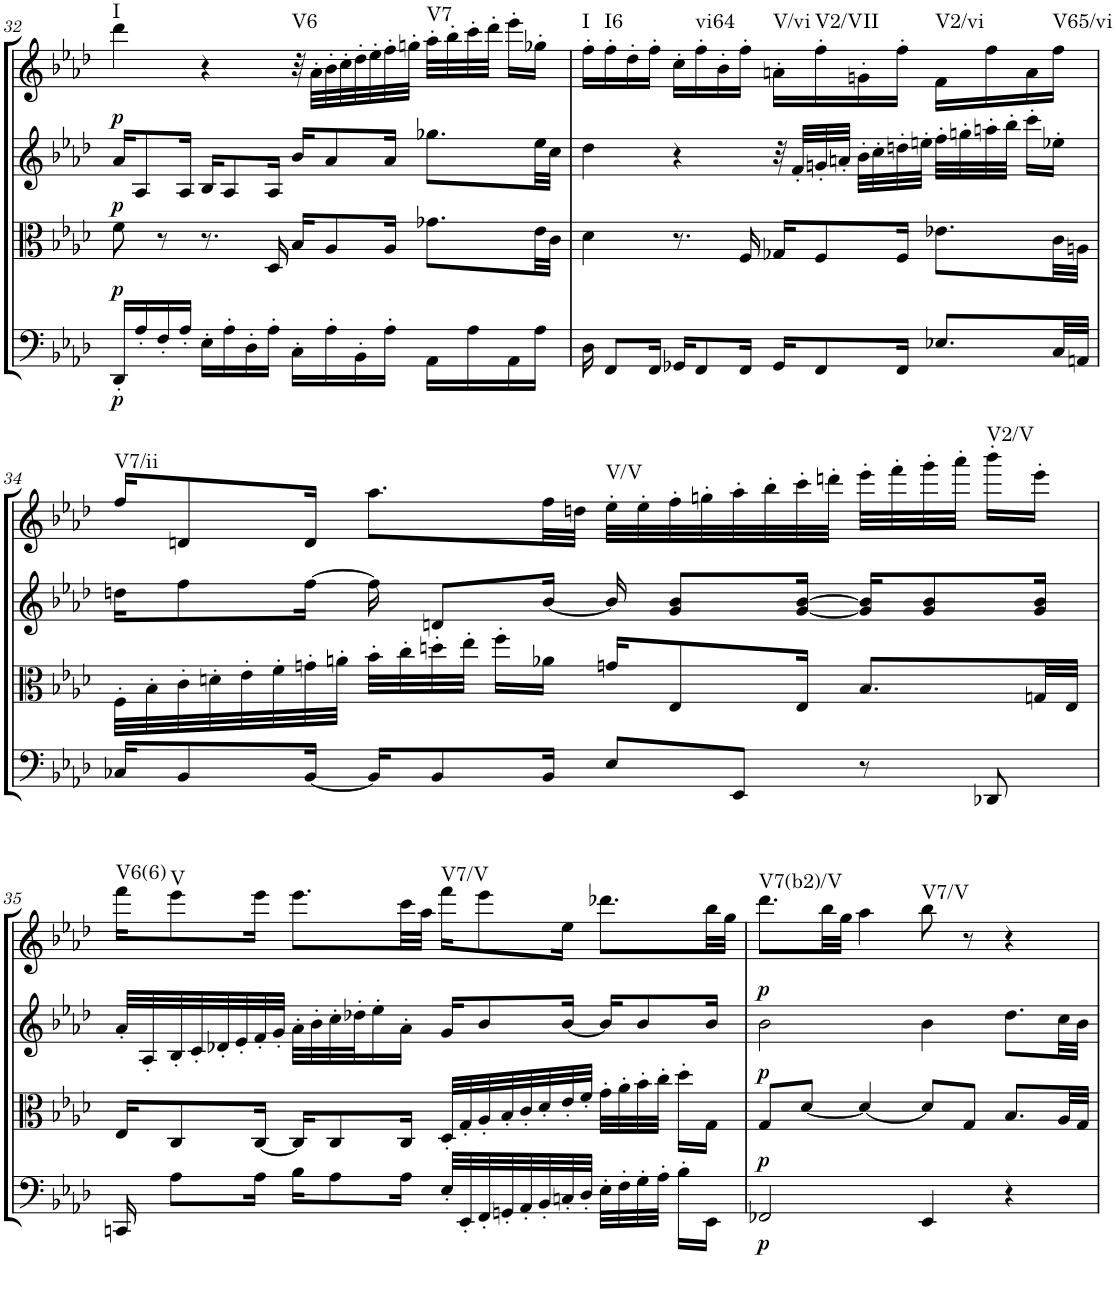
**kern	**dynam	**kern	**dynam	**kern	**dynam	**kern	**dynam	**harte
*part4	*part4	*part3	*part3	*part2	*part2	*part1	*part1	*part1
*staff4	*staff4	*staff3	*staff3	*staff2	*staff2	*staff1	*staff1	*
*I"Cello	*	*I"Viola	*	*I"2nd Violin	*	*I"1st Violin	*	*
*	*	*I'Vla	*	*I'Vln	*	*I'Vln	*	*
!!LO:PB:g=z
*clefC4	*	*clefC3	*	*clefG2	*	*clefG2	*	*
*k[b-e-a-d-]	*	*k[b-e-a-d-]	*	*k[b-e-a-d-]	*	*k[b-e-a-d-]	*	*
*A-:	*	*A-:	*	*A-:	*	*A-:	*	*
*M4/4	*	*M4/4	*	*M4/4	*	*M4/4	*	*
*met(c)	*	*met(c)	*	*met(c)	*	*met(c)	*	*
=32	=32	=32	=32	=32	=32	=32	=32	=32
!	!LO:DY:b	!	!LO:DY:b	!	!LO:DY:b	!	!LO:DY:b	!LO:H:kt=I
16DD-'/LL	p	8f\	p	16a-/KL	p	4ddd-\	p	N
16A-'/	.	.	.	8A-/	.	.	.	.
16F'/	.	8r	.	.	.	.	.	.
16A-'/JJ	.	.	.	16A-/Jk	.	.	.	.
16E-'\LL	.	8.r	.	16B-/KL	.	4r	.	.
16A-'\	.	.	.	8A-/	.	.	.	.
16D-'\	.	.	.	.	.	.	.	.
16A-'\JJ	.	16D-/	.	16A-/Jk	.	.	.	.
!	!	!	!	!	!	!	!	!LO:H:kt=V6
16C'\LL	.	16B-/KL	.	16b-/KL	.	32r	.	N
.	.	.	.	.	.	32a-'\LLL	.	.
16A-'\	.	8A-/	.	8a-/	.	32b-'\	.	.
.	.	.	.	.	.	32cc'\	.	.
16BB-'\	.	.	.	.	.	32dd-'\	.	.
.	.	.	.	.	.	32ee-'\	.	.
16A-'\JJ	.	16A-/Jk	.	16a-/Jk	.	32ff'\	.	.
.	.	.	.	.	.	32ggn'\JJJ	.	.
!	!	!	!	!	!	!	!	!LO:H:kt=V7
16AA-\LL	.	8.g-X\L	.	8.gg-X\L	.	32aa-'\LLL	.	N
.	.	.	.	.	.	32bb-'\	.	.
16A-\	.	.	.	.	.	32ccc'\	.	.
.	.	.	.	.	.	32ddd-'\JJJ	.	.
16AA-\	.	.	.	.	.	16eee-'\LL	.	.
16A-\JJ	.	32e-\LL	.	32ee-\LL	.	16gg-X'\JJ	.	.
.	.	32c\JJJ	.	32cc\JJJ	.	.	.	.
=33	=33	=33	=33	=33	=33	=33	=33	=33
!	!	!	!	!	!	!	!	!LO:H:kt=I
16D-\	.	4d-\	.	4dd-\	.	16ff'\LL	.	N
!	!	!	!	!	!	!	!	!LO:H:kt=I6
8FF/L	.	.	.	.	.	16ff'\	.	N
.	.	.	.	.	.	16dd-'\	.	.
16FF/Jk	.	.	.	.	.	16ff'\JJ	.	.
16GG-X/KL	.	8.r	.	4r	.	16cc'\LL	.	.
!	!	!	!	!	!	!	!	!LO:H:kt=vi64
8FF/	.	.	.	.	.	16ff'\	.	N
.	.	.	.	.	.	16b-'\	.	.
16FF/Jk	.	16F/	.	.	.	16ff'\JJ	.	.
!	!	!	!	!	!	!	!	!LO:H:kt=V/vi
16GG-/KL	.	16G-X/KL	.	32r	.	16an'\LL	.	N
.	.	.	.	32f'/LLL	.	.	.	.
!	!	!	!	!	!	!	!	!LO:H:kt=V2/VII
8FF/	.	8F/	.	32gn'/	.	16ff'\	.	N
.	.	.	.	32an'/JJJ	.	.	.	.
.	.	.	.	32b-'\LLL	.	16gn'\	.	.
.	.	.	.	32cc'\	.	.	.	.
16FF/Jk	.	16F/Jk	.	32ddn'\	.	16ff'\JJ	.	.
.	.	.	.	32een'\JJJ	.	.	.	.
!	!	!	!	!	!	!	!	!LO:H:kt=V2/vi
8.E-X/L	.	8.e-X\L	.	32ff'\LLL	.	16f\LL	.	N
.	.	.	.	32ggn'\	.	.	.	.
.	.	.	.	32aan'\	.	16ff\	.	.
.	.	.	.	32bb-'\JJJ	.	.	.	.
.	.	.	.	16ccc'\LL	.	16a\	.	.
!	!	!	!	!	!	!	!	!LO:H:kt=V65/vi
32C/LL	.	32c\LL	.	16ee-X'\JJ	.	16ff\JJ	.	N
32AAn/JJJ	.	32An\JJJ	.	.	.	.	.	.
!!LO:LB:g=z
=34	=34	=34	=34	=34	=34	=34	=34	=34
!	!	!	!	!	!	!	!	!LO:H:kt=V7/ii
16C-X/KL	.	32F'\LLL	.	16ddn\KL	.	16ff/KL	.	N
.	.	32B-'\	.	.	.	.	.	.
8BB-/	.	32c'\	.	8ff\	.	8dn/	.	.
.	.	32dn'\	.	.	.	.	.	.
.	.	32e-'\	.	.	.	.	.	.
.	.	32f'\	.	.	.	.	.	.
[16BB-/Jk	.	32gn'\	.	[16ff\Jk	.	16d/Jk	.	.
.	.	32an'\JJJ	.	.	.	.	.	.
16BB-/KL]	.	32b-'\LLL	.	16ff\]	.	8.aa-\L	.	.
.	.	32cc'\	.	.	.	.	.	.
8BB-/	.	32ddn'\	.	8dn/L	.	.	.	.
.	.	32ee-'\JJJ	.	.	.	.	.	.
.	.	16ff'\LL	.	.	.	.	.	.
16BB-/Jk	.	16a-X\JJ	.	[16b-/Jk	.	32ff\LL	.	.
.	.	.	.	.	.	32ddn\JJJ	.	.
!	!	!	!	!	!	!	!	!LO:H:kt=V/V
8E-/L	.	16gn/KL	.	16b-/]	.	32ee-'\LLL	.	N
.	.	.	.	.	.	32ee-'\	.	.
.	.	8E-/	.	8g/ 8b-/L	.	32ff'\	.	.
.	.	.	.	.	.	32ggn'\	.	.
8EE-/J	.	.	.	.	.	32aa-'\	.	.
.	.	.	.	.	.	32bb-'\	.	.
.	.	16E-/Jk	.	[16g/ [16b-/Jk	.	32ccc'\	.	.
.	.	.	.	.	.	32dddn'\JJJ	.	.
8r	.	8.B-/L	.	16g/] 16b-/]KL	.	32eee-'\LLL	.	.
.	.	.	.	.	.	32fff'\	.	.
.	.	.	.	8g/ 8b-/	.	32ggg'\	.	.
.	.	.	.	.	.	32aaa-'\JJJ	.	.
!	!	!	!	!	!	!	!	!LO:H:kt=V2/V
8DD-X/	.	.	.	.	.	16bbb-'\LL	.	N
.	.	32Gn/LL	.	16g/ 16b-/Jk	.	16eee-'\JJ	.	.
.	.	32E-/JJJ	.	.	.	.	.	.
!!LO:LB:g=z
=35	=35	=35	=35	=35	=35	=35	=35	=35
!	!	!	!	!	!	!	!	!LO:H:kt=V6(6)
16CCn/	.	16E-/KL	.	32a-'/LLL	.	16fff\KL	.	N
.	.	.	.	32A-'/	.	.	.	.
!	!	!	!	!	!	!	!	!LO:H:kt=V
8A-\L	.	8C/	.	32B-'/	.	8eee-\	.	N
.	.	.	.	32c'/	.	.	.	.
.	.	.	.	32d-X'/	.	.	.	.
.	.	.	.	32e-'/	.	.	.	.
16A-\Jk	.	[16C/Jk	.	32f'/	.	16eee-\Jk	.	.
.	.	.	.	32g'/JJJ	.	.	.	.
16B-\KL	.	16C/KL]	.	32a-'\LLL	.	8.eee-\L	.	.
.	.	.	.	32b-'\	.	.	.	.
8A-\	.	8C/	.	32cc'\	.	.	.	.
.	.	.	.	32dd-X'\J	.	.	.	.
.	.	.	.	16ee-'\	.	.	.	.
16A-\Jk	.	16C/Jk	.	16a-'\JJ	.	32ccc\LL	.	.
.	.	.	.	.	.	32aa-\JJJ	.	.
!	!	!	!	!	!	!	!	!LO:H:kt=V7/V
32E-'/LLL	.	32D-'/LLL	.	16g/KL	.	16fff\KL	.	N
32EE-'/	.	32G'/	.	.	.	.	.	.
32FF'/	.	32A-'/	.	8b-/	.	8eee-\	.	.
32GGn'/	.	32B-'/	.	.	.	.	.	.
32AA-'/	.	32c'/	.	.	.	.	.	.
32BB-'/	.	32d-'/	.	.	.	.	.	.
32Cn'/	.	32e-'/	.	[16b-/Jk	.	16ee-\Jk	.	.
32D-'/JJJ	.	32f'/JJJ	.	.	.	.	.	.
32E-'\LLL	.	32g'\LLL	.	16b-/KL]	.	8.ddd-X\L	.	.
32F'\	.	32a-'\	.	.	.	.	.	.
32G'\	.	32b-'\	.	8b-/	.	.	.	.
32A-'\JJJ	.	32cc'\JJJ	.	.	.	.	.	.
16B-'\LL	.	16dd-'\LL	.	.	.	.	.	.
16EE-\JJ	.	16G\JJ	.	16b-/Jk	.	32bb-\LL	.	.
.	.	.	.	.	.	32gg\JJJ	.	.
=36	=36	=36	=36	=36	=36	=36	=36	=36
!	!LO:DY:b	!	!LO:DY:b	!	!LO:DY:b	!	!LO:DY:b	!LO:H:kt=V7(b2)/V
2FF-X/	p	8G/L	p	2b-\	p	8.ddd-\L	p	N
.	.	[8d-/J	.	.	.	.	.	.
.	.	.	.	.	.	32bb-\LL	.	.
.	.	.	.	.	.	32gg\JJJ	.	.
.	.	4d-/_	.	.	.	4aa-\	.	.
!	!	!	!	!	!	!	!	!LO:H:kt=V7/V
4EE-/	.	8d-/L]	.	4b-\	.	8bb-\	.	N
.	.	8G/J	.	.	.	8r	.	.
4r	.	8.B-/L	.	8.dd-\L	.	4r	.	.
.	.	32A-/LL	.	32cc\LL	.	.	.	.
.	.	32G/JJJ	.	32b-\JJJ	.	.	.	.
=	=	=	=	=	=	=	=	=
*-	*-	*-	*-	*-	*-	*-	*-	*-
